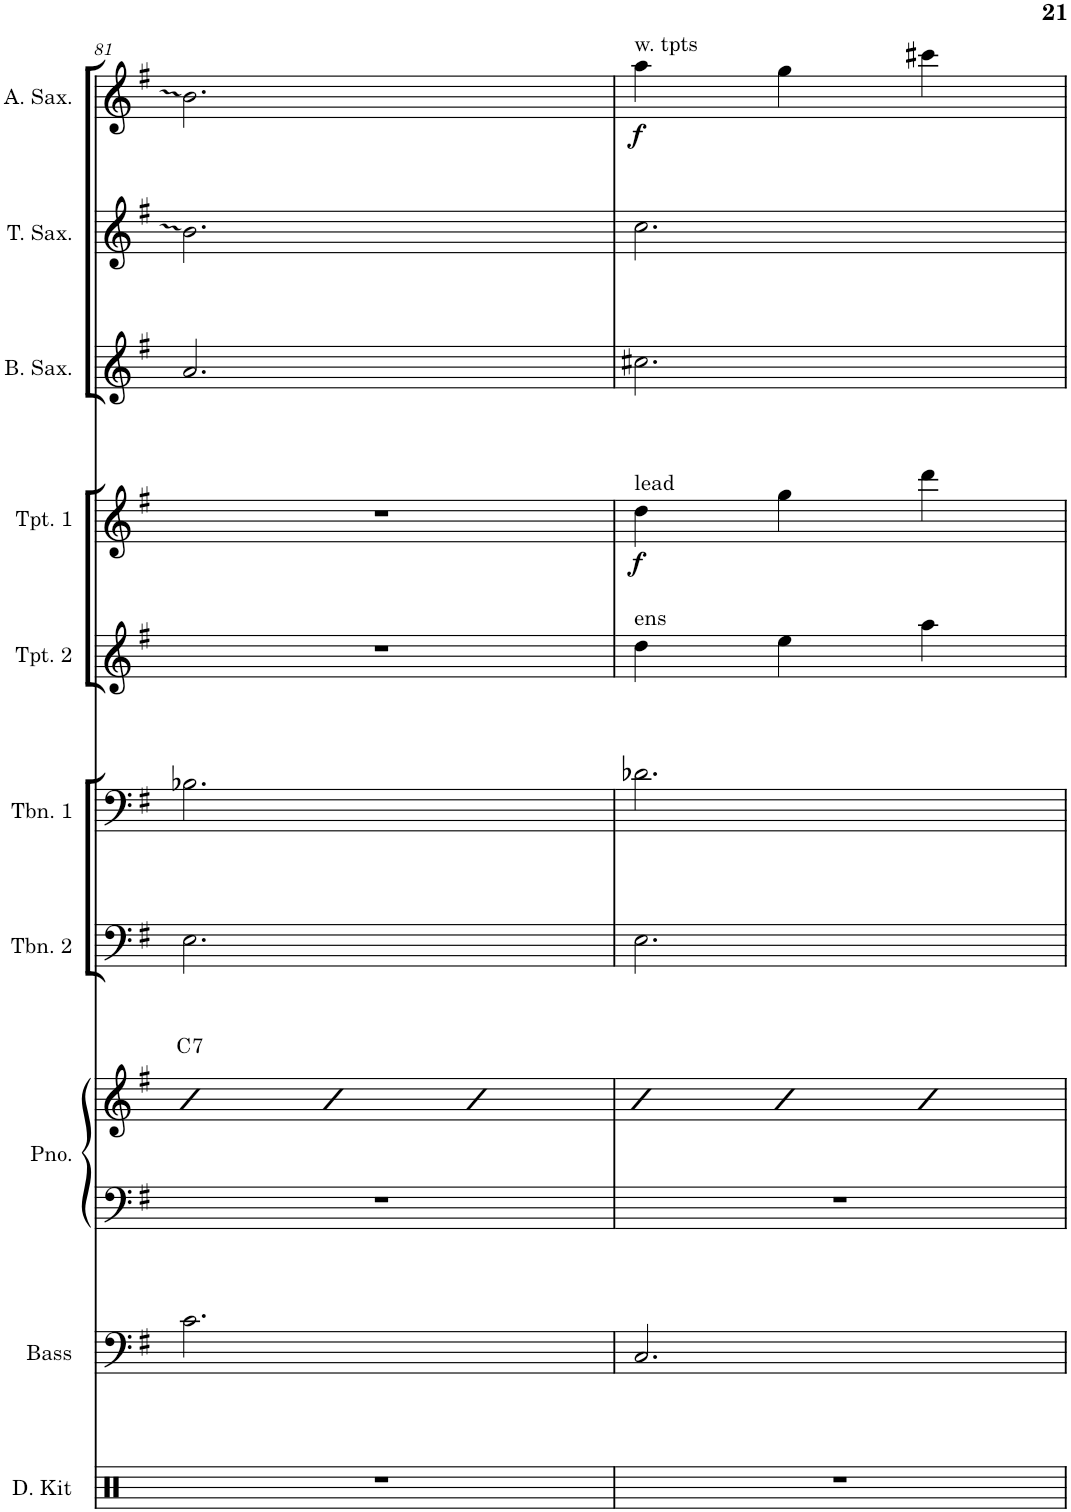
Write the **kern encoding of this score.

**kern	**kern	**kern	**kern	**harte	**kern	**kern	**kern	**kern	**dynam	**kern	**kern	**kern	**dynam
*part10	*part9	*part8	*part8	*part8	*part7	*part6	*part5	*part4	*part4	*part3	*part2	*part1	*part1
*staff11	*staff10	*staff9	*staff8	*	*staff7	*staff6	*staff5	*staff4	*staff4	*staff3	*staff2	*staff1	*staff1
*I"Drum Kit	*I"Acoustic Bass	*I"Piano	*	*	*I"Trombone 2	*I"Trombone 1	*I"Trumpet 2	*I"Trumpet 1	*	*I"Baritone Sax	*I"Tenor Sax	*I"Alto Sax	*
*I'D. Kit	*I'Bass	*I'Pno.	*	*	*I'Tbn. 2	*I'Tbn. 1	*I'Tpt. 2	*I'Tpt. 1	*	*I'B. Sax.	*I'T. Sax.	*I'A. Sax.	*
!!LO:PB:g=z
*clefX	*clefF4	*clefF4	*clefG2	*	*clefF4	*clefF4	*clefG2	*clefG2	*	*clefG2	*clefG2	*clefG2	*
*	*Trd7c12	*	*	*	*	*	*Trd1c2	*Trd1c2	*	*Trd12c21	*Trd8c14	*Trd5c9	*
*k[]	*k[f#]	*k[f#]	*k[f#]	*	*k[f#]	*k[f#]	*k[f#]	*k[f#]	*	*k[f#]	*k[f#]	*k[f#]	*
*M3/4	*M3/4	*M3/4	*M3/4	*	*M3/4	*M3/4	*M3/4	*M3/4	*	*M3/4	*M3/4	*M3/4	*
=81	=81	=81	=81	=81	=81	=81	=81	=81	=81	=81	=81	=81	=81
!	!	!	!	!LO:H:kt=7	!	!	!	!	!	!	!	!	!
2.r	2.c\	2.r	4bn	C:7	2.E\	2.B-X\	2.r	2.r	.	2.a/	2.b\	2.b\	.
.	.	.	4b	.	.	.	.	.	.	.	.	.	.
.	.	.	4b	.	.	.	.	.	.	.	.	.	.
=82	=82	=82	=82	=82	=82	=82	=82	=82	=82	=82	=82	=82	=82
!	!	!	!	!	!	!	!	!	!	!	!	!LO:TX:a:t=w. tpts	!
!	!	!	!	!	!	!	!	!LO:TX:a:t=lead	!	!	!	!	!
!	!	!	!	!	!	!	!LO:TX:a:t=ens	!	!	!	!	!	!
!	!	!	!	!	!	!	!	!	!LO:DY:b	!	!	!	!LO:DY:b
2.r	2.C/	2.r	4b	.	2.E\	2.d-X\	4dd\	4dd\	f	2.cc#X\	2.cc\	4aa\	f
.	.	.	4b	.	.	.	4ee\	4gg\	.	.	.	4gg\	.
.	.	.	4b	.	.	.	4aa\	4ddd\	.	.	.	4ccc#X\	.
=	=	=	=	=	=	=	=	=	=	=	=	=	=
*-	*-	*-	*-	*-	*-	*-	*-	*-	*-	*-	*-	*-	*-
